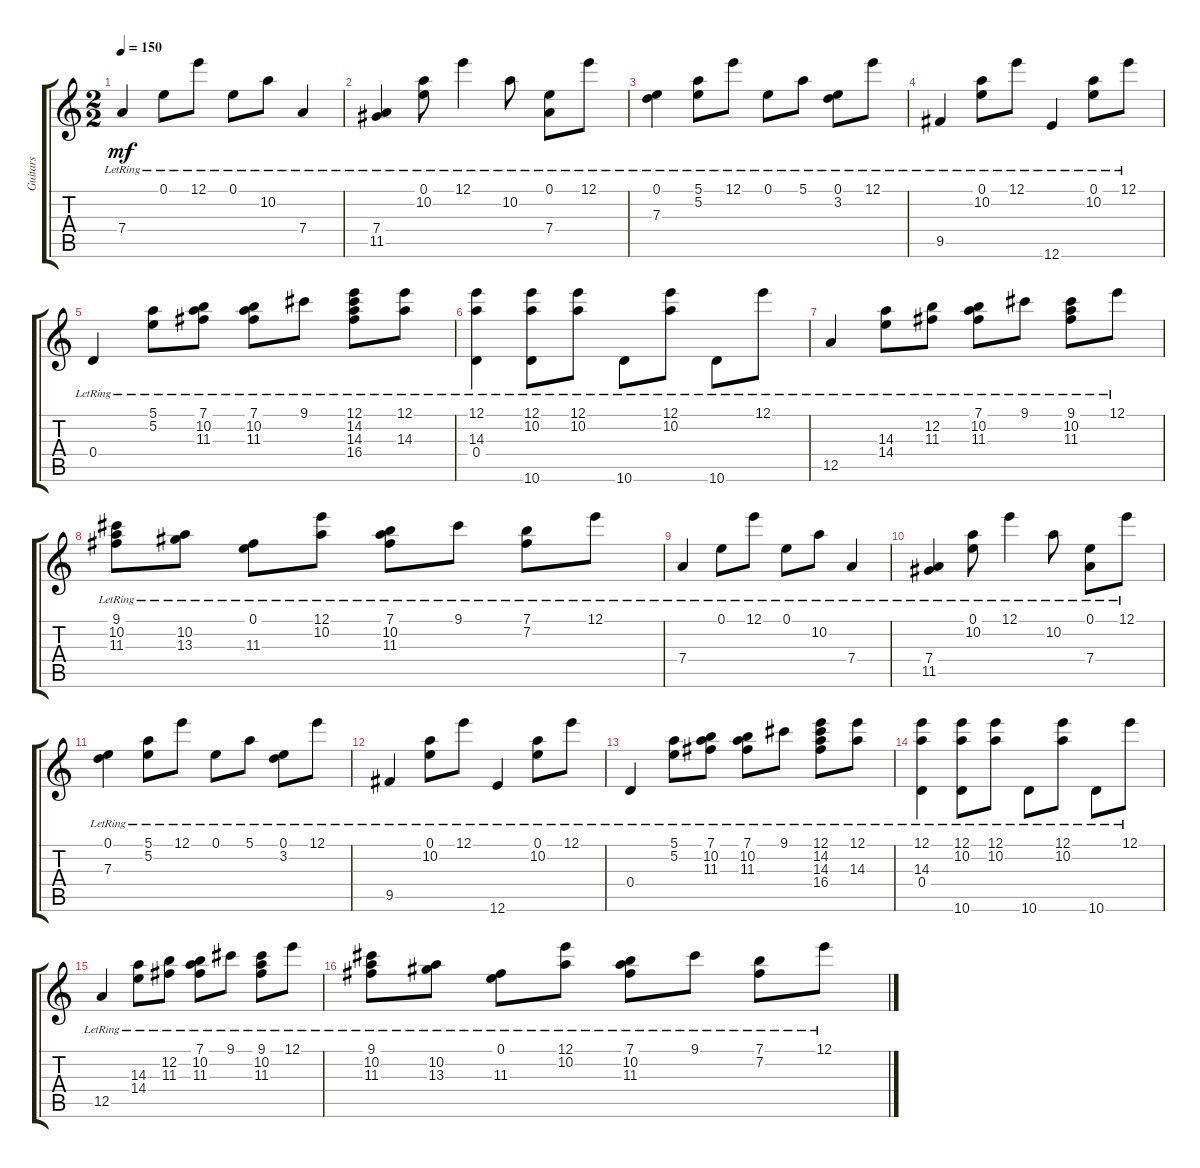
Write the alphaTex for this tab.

\track ("Guitars" "Guitars") {instrument acousticguitarsteel}
\staff {score tabs}
\tuning (E4 B3 G3 D3 A2 E2) {hide}
\ts (2 2)
\tempo 150
\clef g2
\ks c
7.4{lr}.4{dy mf} 0.1{lr}.8 12.1{lr}.8 0.1{lr}.8 10.2{lr}.8 7.4{lr}.4 |
(7.4{lr} 11.5{lr}).4 (0.1{lr} 10.2{lr}).8 12.1{lr}.4 10.2{lr}.8 (0.1{lr} 7.4{lr}).8 12.1{lr}.8 |
(0.1{lr} 7.3{lr}).4 (5.1{lr} 5.2{lr}).8 12.1{lr}.8 0.1{lr}.8 5.1{lr}.8 (0.1{lr} 3.2{lr}).8 12.1{lr}.8 |
9.5{lr}.4 (0.1{lr} 10.2{lr}).8 12.1{lr}.8 12.6{lr}.4 (0.1{lr} 10.2{lr}).8 12.1{lr}.8 |
0.4{lr}.4 (5.1{lr} 5.2{lr}).8 (7.1{lr} 10.2{lr} 11.3{lr}).8 (7.1{lr} 10.2{lr} 11.3{lr}).8 9.1{lr}.8 (12.1{lr} 14.2{lr} 14.3{lr} 16.4{lr}).8 (12.1{lr} 14.3{lr}).8 |
(12.1{lr} 14.3{lr} 0.4{lr}).4 (12.1{lr} 10.2{lr} 10.6{lr}).8 (12.1{lr} 10.2{lr}).8 10.6{lr}.8 (12.1{lr} 10.2{lr}).8 10.6{lr}.8 12.1{lr}.8 |
12.5{lr}.4 (14.3{lr} 14.4{lr}).8 (12.2{lr} 11.3{lr}).8 (7.1{lr} 10.2{lr} 11.3{lr}).8 9.1{lr}.8 (9.1{lr} 10.2{lr} 11.3{lr}).8 12.1{lr}.8 |
(9.1{lr} 10.2{lr} 11.3{lr}).8 (10.2{lr} 13.3{lr}).8 (0.1{lr} 11.3{lr}).8 (12.1{lr} 10.2{lr}).8 (7.1{lr} 10.2{lr} 11.3{lr}).8 9.1{lr}.8 (7.1{lr} 7.2{lr}).8 12.1{lr}.8 |
7.4{lr}.4 0.1{lr}.8 12.1{lr}.8 0.1{lr}.8 10.2{lr}.8 7.4{lr}.4 |
(7.4{lr} 11.5{lr}).4 (0.1{lr} 10.2{lr}).8 12.1{lr}.4 10.2{lr}.8 (0.1{lr} 7.4{lr}).8 12.1{lr}.8 |
(0.1{lr} 7.3{lr}).4 (5.1{lr} 5.2{lr}).8 12.1{lr}.8 0.1{lr}.8 5.1{lr}.8 (0.1{lr} 3.2{lr}).8 12.1{lr}.8 |
9.5{lr}.4 (0.1{lr} 10.2{lr}).8 12.1{lr}.8 12.6{lr}.4 (0.1{lr} 10.2{lr}).8 12.1{lr}.8 |
0.4{lr}.4 (5.1{lr} 5.2{lr}).8 (7.1{lr} 10.2{lr} 11.3{lr}).8 (7.1{lr} 10.2{lr} 11.3{lr}).8 9.1{lr}.8 (12.1{lr} 14.2{lr} 14.3{lr} 16.4{lr}).8 (12.1{lr} 14.3{lr}).8 |
(12.1{lr} 14.3{lr} 0.4{lr}).4 (12.1{lr} 10.2{lr} 10.6{lr}).8 (12.1{lr} 10.2{lr}).8 10.6{lr}.8 (12.1{lr} 10.2{lr}).8 10.6{lr}.8 12.1{lr}.8 |
12.5{lr}.4 (14.3{lr} 14.4{lr}).8 (12.2{lr} 11.3{lr}).8 (7.1{lr} 10.2{lr} 11.3{lr}).8 9.1{lr}.8 (9.1{lr} 10.2{lr} 11.3{lr}).8 12.1{lr}.8 |
(9.1{lr} 10.2{lr} 11.3{lr}).8 (10.2{lr} 13.3{lr}).8 (0.1{lr} 11.3{lr}).8 (12.1{lr} 10.2{lr}).8 (7.1{lr} 10.2{lr} 11.3{lr}).8 9.1{lr}.8 (7.1{lr} 7.2{lr}).8 12.1{lr}.8
